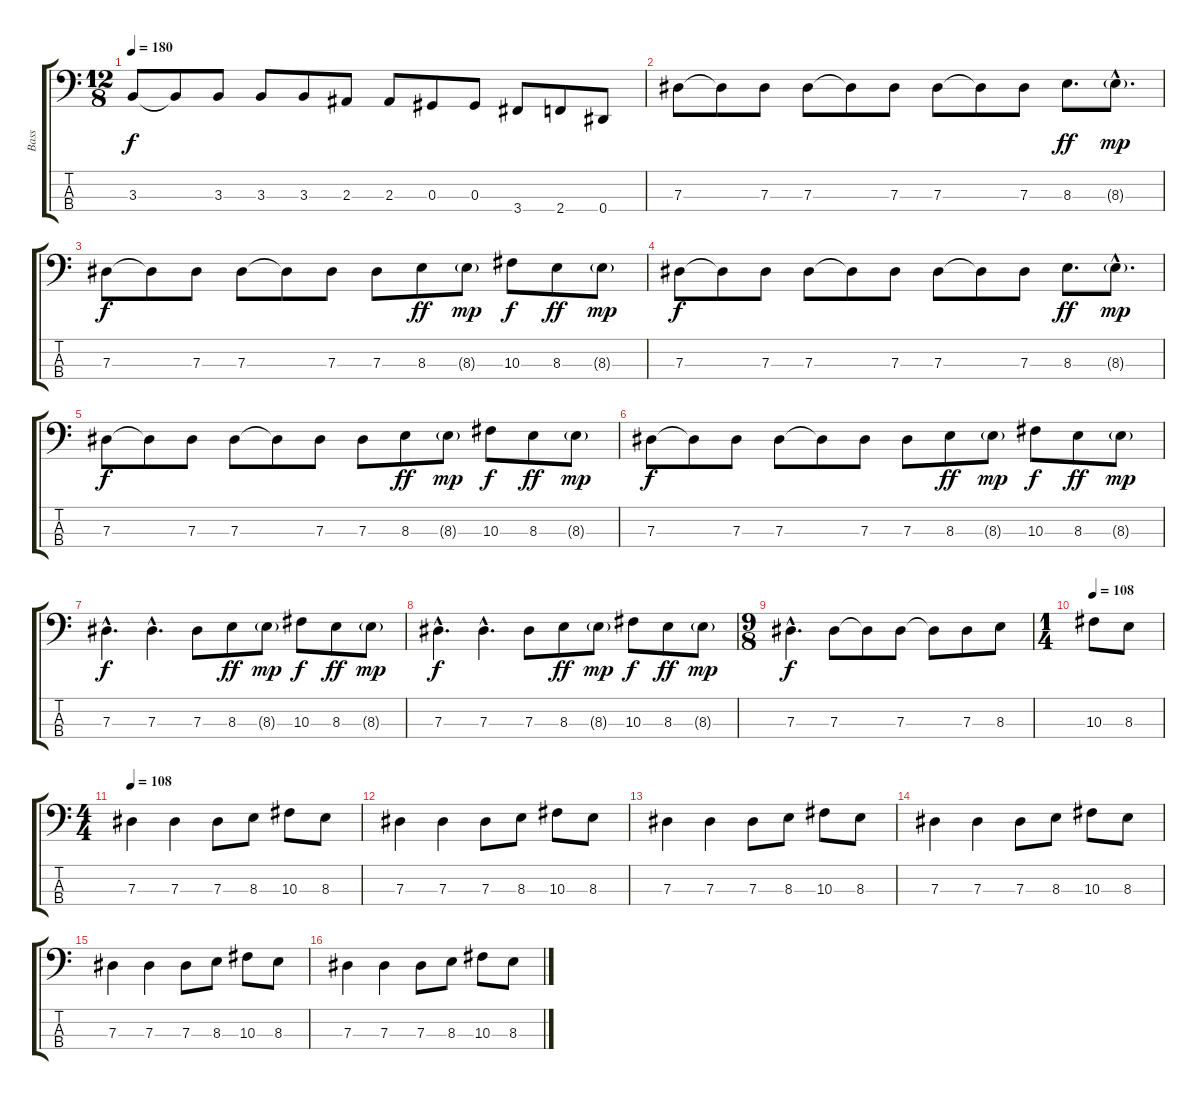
\track ("Bass" "Bass") {instrument electricbassfinger}
\staff {score tabs}
\tuning (Gb2 Db2 Ab1 Eb1) {hide}
\ts (12 8)
\tempo 180
\clef f4
\ks c
3.3.8{dy f} 3.3{t}.8 3.3.8 3.3.8 3.3.8 2.3.8 2.3.8 0.3.8 0.3.8 3.4.8 2.4.8 0.4.8 |
7.3.8 7.3{t}.8 7.3.8 7.3.8 7.3{t}.8 7.3.8 7.3.8 7.3{t}.8 7.3.8 8.3.8{d dy ff} 8.3{g hac}.8{d dy mp} |
7.3.8{dy f} 7.3{t}.8 7.3.8 7.3.8 7.3{t}.8 7.3.8 7.3.8 8.3.8{dy ff} 8.3{g}.8{dy mp} 10.3.8{dy f} 8.3.8{dy ff} 8.3{g}.8{dy mp} |
7.3.8{dy f} 7.3{t}.8 7.3.8 7.3.8 7.3{t}.8 7.3.8 7.3.8 7.3{t}.8 7.3.8 8.3.8{d dy ff} 8.3{g hac}.8{d dy mp} |
7.3.8{dy f} 7.3{t}.8 7.3.8 7.3.8 7.3{t}.8 7.3.8 7.3.8 8.3.8{dy ff} 8.3{g}.8{dy mp} 10.3.8{dy f} 8.3.8{dy ff} 8.3{g}.8{dy mp} |
7.3.8{dy f} 7.3{t}.8 7.3.8 7.3.8 7.3{t}.8 7.3.8 7.3.8 8.3.8{dy ff} 8.3{g}.8{dy mp} 10.3.8{dy f} 8.3.8{dy ff} 8.3{g}.8{dy mp} |
7.3{hac}.4{d dy f} 7.3{hac}.4{d} 7.3.8 8.3.8{dy ff} 8.3{g}.8{dy mp} 10.3.8{dy f} 8.3.8{dy ff} 8.3{g}.8{dy mp} |
7.3{hac}.4{d dy f} 7.3{hac}.4{d} 7.3.8 8.3.8{dy ff} 8.3{g}.8{dy mp} 10.3.8{dy f} 8.3.8{dy ff} 8.3{g}.8{dy mp} |
\ts (9 8)
7.3{hac}.4{d dy f} 7.3.8 7.3{t}.8 7.3.8 7.3{t}.8 7.3.8 8.3.8 |
\ts (1 4)
\tempo 108
10.3.8 8.3.8 |
\ts (4 4)
\tempo 108
7.3.4 7.3.4 7.3.8 8.3.8 10.3.8 8.3.8 |
7.3.4 7.3.4 7.3.8 8.3.8 10.3.8 8.3.8 |
7.3.4 7.3.4 7.3.8 8.3.8 10.3.8 8.3.8 |
7.3.4 7.3.4 7.3.8 8.3.8 10.3.8 8.3.8 |
7.3.4 7.3.4 7.3.8 8.3.8 10.3.8 8.3.8 |
7.3.4 7.3.4 7.3.8 8.3.8 10.3.8 8.3.8
